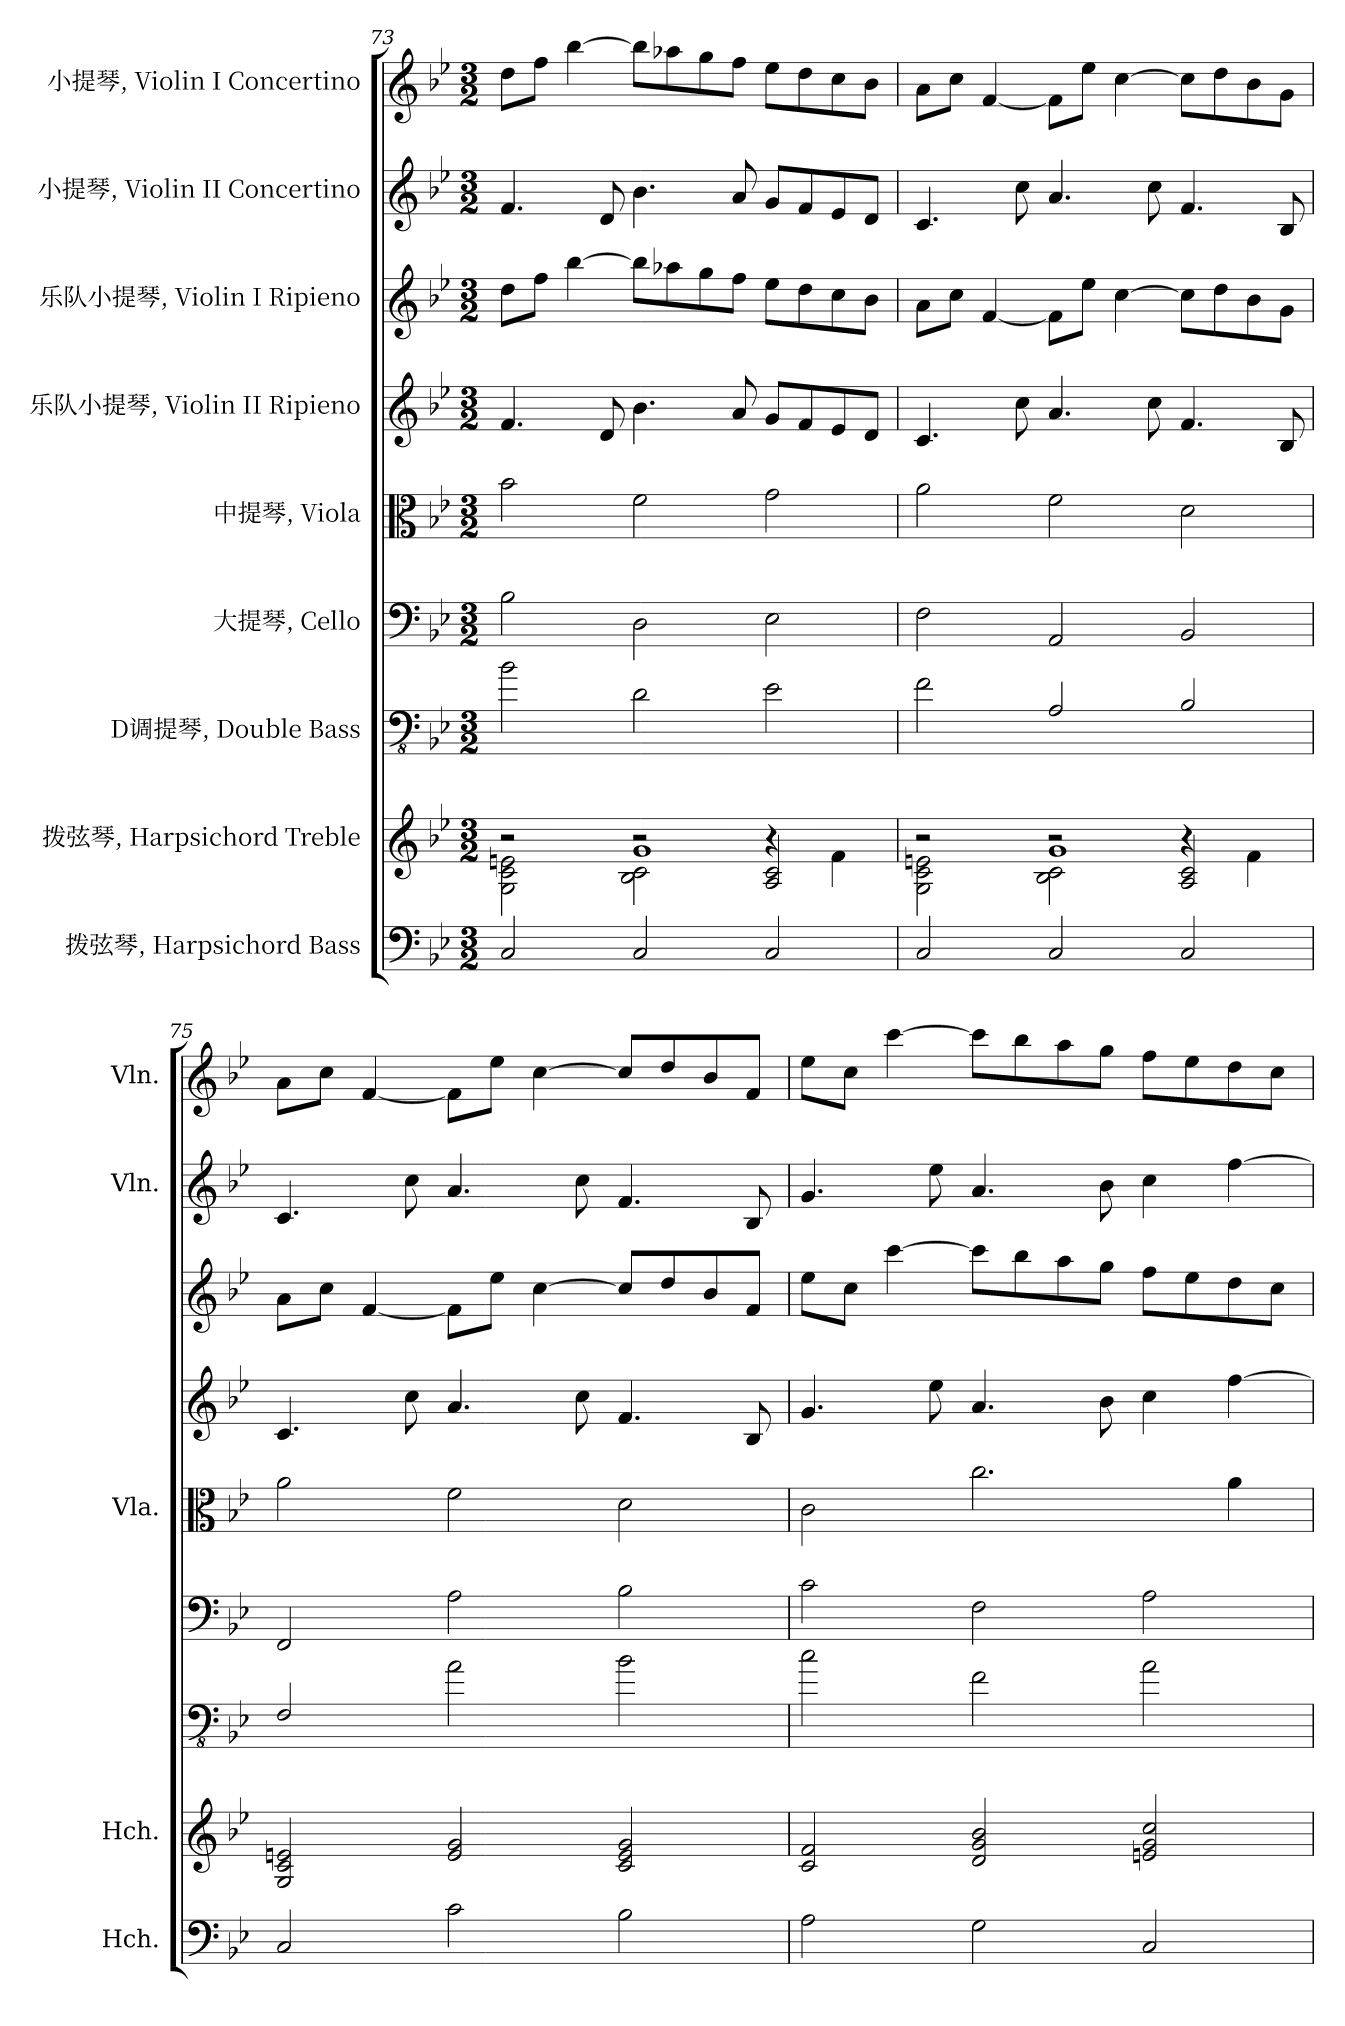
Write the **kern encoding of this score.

**kern	**kern	**kern	**kern	**kern	**kern	**kern	**kern	**kern
*part9	*part8	*part7	*part6	*part5	*part4	*part3	*part2	*part1
*staff9	*staff8	*staff7	*staff6	*staff5	*staff4	*staff3	*staff2	*staff1
*I"拨弦琴, Harpsichord Bass	*I"拨弦琴, Harpsichord Treble	*I"D调提琴, Double Bass	*I"大提琴, Cello	*I"中提琴, Viola	*I"乐队小提琴, Violin II Ripieno	*I"乐队小提琴, Violin  I Ripieno	*I"小提琴, Violin II Concertino	*I"小提琴, Violin  I Concertino
*I'Hch.	*I'Hch.	*	*	*I'Vla.	*	*	*I'Vln.	*I'Vln.
!!LO:PB:g=z
*clefF4	*clefG2	*clefFv4	*clefF4	*clefC3	*clefG2	*clefG2	*clefG2	*clefG2
*	*	*ITrd7c12	*	*	*	*	*	*
*k[b-e-]	*k[b-e-]	*k[b-e-]	*k[b-e-]	*k[b-e-]	*k[b-e-]	*k[b-e-]	*k[b-e-]	*k[b-e-]
*M3/2	*M3/2	*M3/2	*M3/2	*M3/2	*M3/2	*M3/2	*M3/2	*M3/2
=73	=73	=73	=73	=73	=73	=73	=73	=73
*	*^	*	*	*	*	*	*	*
*	*	*^	*	*	*	*	*	*	*
2C/	2r	2G\ 2c\ 2en\	2r	2BB-\	2B-\	2b-\	4.f/	8dd\L	4.f/	8dd\L
.	.	.	.	.	.	.	.	8ff\J	.	8ff\J
.	.	.	.	.	.	.	.	[4bb-\	.	[4bb-\
.	.	.	.	.	.	.	8d/	.	8d/	.
2C/	1g	2B-\ 2c\	2r	2DD\	2D\	2f\	4.b-\	8bb-\L]	4.b-\	8bb-\L]
.	.	.	.	.	.	.	.	8aa-X\	.	8aa-X\
.	.	.	.	.	.	.	.	8gg\	.	8gg\
.	.	.	.	.	.	.	8a/	8ff\J	8a/	8ff\J
2C/	.	4r	2A/ 2c/	2EE-\	2E-\	2g\	8g/L	8ee-\L	8g/L	8ee-\L
.	.	.	.	.	.	.	8f/	8dd\	8f/	8dd\
.	.	4f\	.	.	.	.	8e-/	8cc\	8e-/	8cc\
.	.	.	.	.	.	.	8d/J	8b-\J	8d/J	8b-\J
=74	=74	=74	=74	=74	=74	=74	=74	=74	=74	=74
2C/	2r	2G\ 2c\ 2en\	2r	2FF\	2F\	2a\	4.c/	8a\L	4.c/	8a\L
.	.	.	.	.	.	.	.	8cc\J	.	8cc\J
.	.	.	.	.	.	.	.	[4f/	.	[4f/
.	.	.	.	.	.	.	8cc\	.	8cc\	.
2C/	1g	2B-\ 2c\	2r	2AAA/	2AA/	2f\	4.a/	8f\L]	4.a/	8f\L]
.	.	.	.	.	.	.	.	8ee-\J	.	8ee-\J
.	.	.	.	.	.	.	.	[4cc\	.	[4cc\
.	.	.	.	.	.	.	8cc\	.	8cc\	.
2C/	.	4r	2A/ 2c/	2BBB-/	2BB-/	2d\	4.f/	8cc\L]	4.f/	8cc\L]
.	.	.	.	.	.	.	.	8dd\	.	8dd\
.	.	4f\	.	.	.	.	.	8b-\	.	8b-\
.	.	.	.	.	.	.	8B-/	8g\J	8B-/	8g\J
*	*v	*v	*v	*	*	*	*	*	*	*
=75	=75	=75	=75	=75	=75	=75	=75	=75
2C/	2G/ 2c/ 2en/	2FFF/	2FF/	2a\	4.c/	8a\L	4.c/	8a\L
.	.	.	.	.	.	8cc\J	.	8cc\J
.	.	.	.	.	.	[4f/	.	[4f/
.	.	.	.	.	8cc\	.	8cc\	.
2c\	2e/ 2g/	2AA\	2A\	2f\	4.a/	8f\L]	4.a/	8f\L]
.	.	.	.	.	.	8ee-\J	.	8ee-\J
.	.	.	.	.	.	[4cc\	.	[4cc\
.	.	.	.	.	8cc\	.	8cc\	.
2B-\	2c/ 2e/ 2g/	2BB-\	2B-\	2d\	4.f/	8cc/L]	4.f/	8cc/L]
.	.	.	.	.	.	8dd/	.	8dd/
.	.	.	.	.	.	8b-/	.	8b-/
.	.	.	.	.	8B-/	8f/J	8B-/	8f/J
!!LO:PB:g=z
=76	=76	=76	=76	=76	=76	=76	=76	=76
2A\	2c/ 2f/	2C\	2c\	2c\	4.g/	8ee-\L	4.g/	8ee-\L
.	.	.	.	.	.	8cc\J	.	8cc\J
.	.	.	.	.	.	[4ccc\	.	[4ccc\
.	.	.	.	.	8ee-\	.	8ee-\	.
2G\	2d/ 2g/ 2b-/	2FF\	2F\	2.cc\	4.a/	8ccc\L]	4.a/	8ccc\L]
.	.	.	.	.	.	8bb-\	.	8bb-\
.	.	.	.	.	.	8aa\	.	8aa\
.	.	.	.	.	8b-\	8gg\J	8b-\	8gg\J
2C/	2en/ 2g/ 2cc/	2AA\	2A\	.	4cc\	8ff\L	4cc\	8ff\L
.	.	.	.	.	.	8ee-\	.	8ee-\
.	.	.	.	4a\	[4ff\	8dd\	[4ff\	8dd\
.	.	.	.	.	.	8cc\J	.	8cc\J
=	=	=	=	=	=	=	=	=
*-	*-	*-	*-	*-	*-	*-	*-	*-
